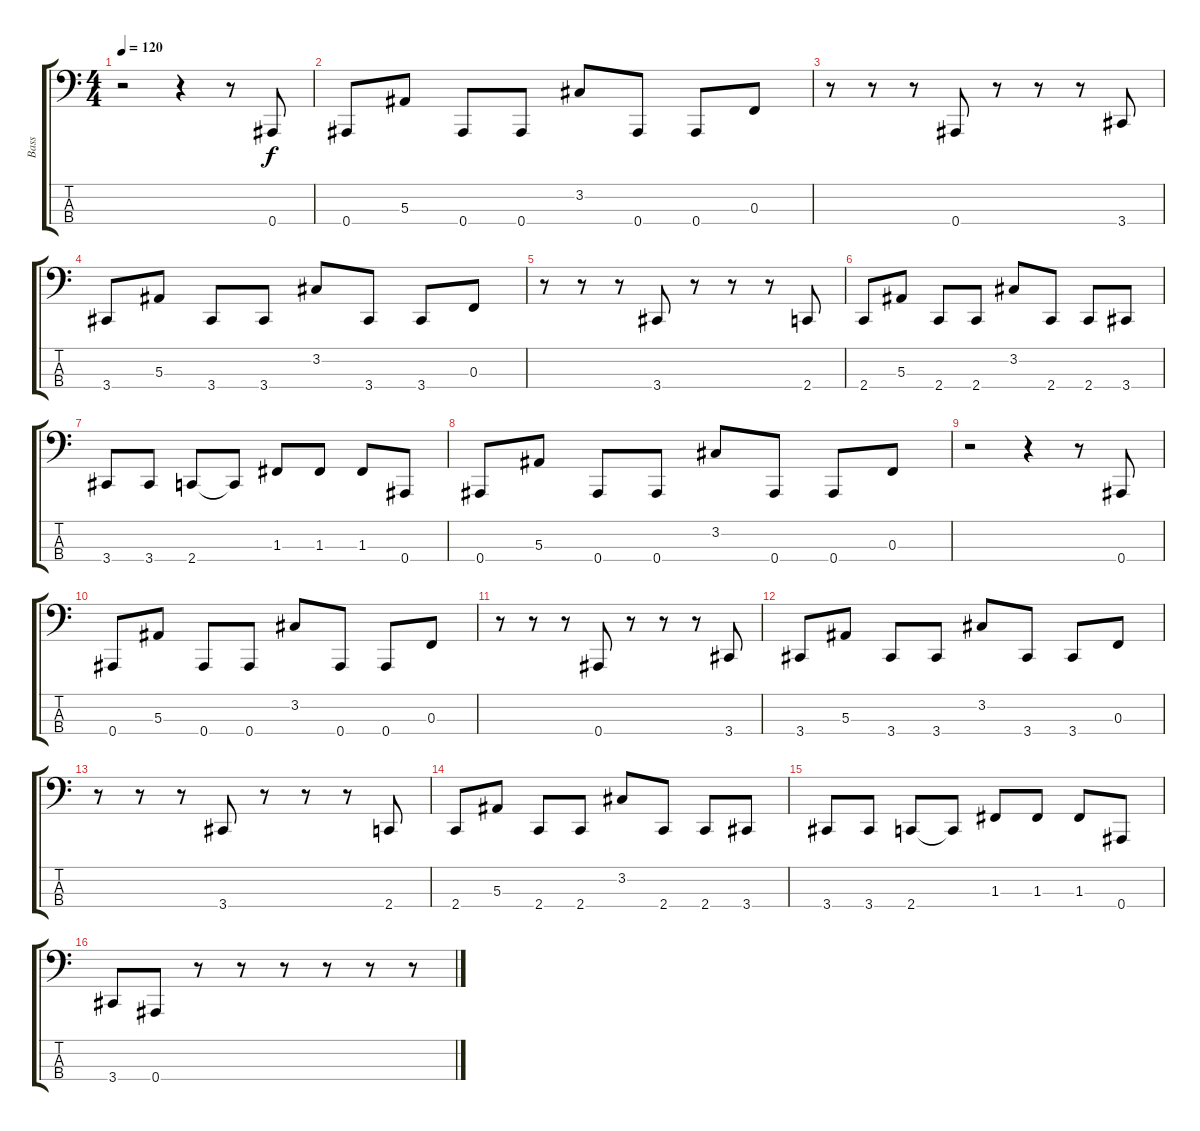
\track ("Bass" "Bass") {instrument electricbassfinger}
\staff {score tabs}
\tuning (F2 Bb1 F1 Bb0) {hide}
\ts (4 4)
\tempo 120
\clef f4
\ks c
r.2{dy f} r.4 r.8 0.4.8 |
0.4.8 5.3.8 0.4.8 0.4.8 3.2.8 0.4.8 0.4.8 0.3.8 |
r.8 r.8 r.8 0.4.8 r.8 r.8 r.8 3.4.8 |
3.4.8 5.3.8 3.4.8 3.4.8 3.2.8 3.4.8 3.4.8 0.3.8 |
r.8 r.8 r.8 3.4.8 r.8 r.8 r.8 2.4.8 |
2.4.8 5.3.8 2.4.8 2.4.8 3.2.8 2.4.8 2.4.8 3.4.8 |
3.4.8 3.4.8 2.4.8 2.4{t}.8 1.3.8 1.3.8 1.3.8 0.4.8 |
0.4.8 5.3.8 0.4.8 0.4.8 3.2.8 0.4.8 0.4.8 0.3.8 |
r.2 r.4 r.8 0.4.8 |
0.4.8 5.3.8 0.4.8 0.4.8 3.2.8 0.4.8 0.4.8 0.3.8 |
r.8 r.8 r.8 0.4.8 r.8 r.8 r.8 3.4.8 |
3.4.8 5.3.8 3.4.8 3.4.8 3.2.8 3.4.8 3.4.8 0.3.8 |
r.8 r.8 r.8 3.4.8 r.8 r.8 r.8 2.4.8 |
2.4.8 5.3.8 2.4.8 2.4.8 3.2.8 2.4.8 2.4.8 3.4.8 |
3.4.8 3.4.8 2.4.8 2.4{t}.8 1.3.8 1.3.8 1.3.8 0.4.8 |
3.4.8 0.4.8 r.8 r.8 r.8 r.8 r.8 r.8
